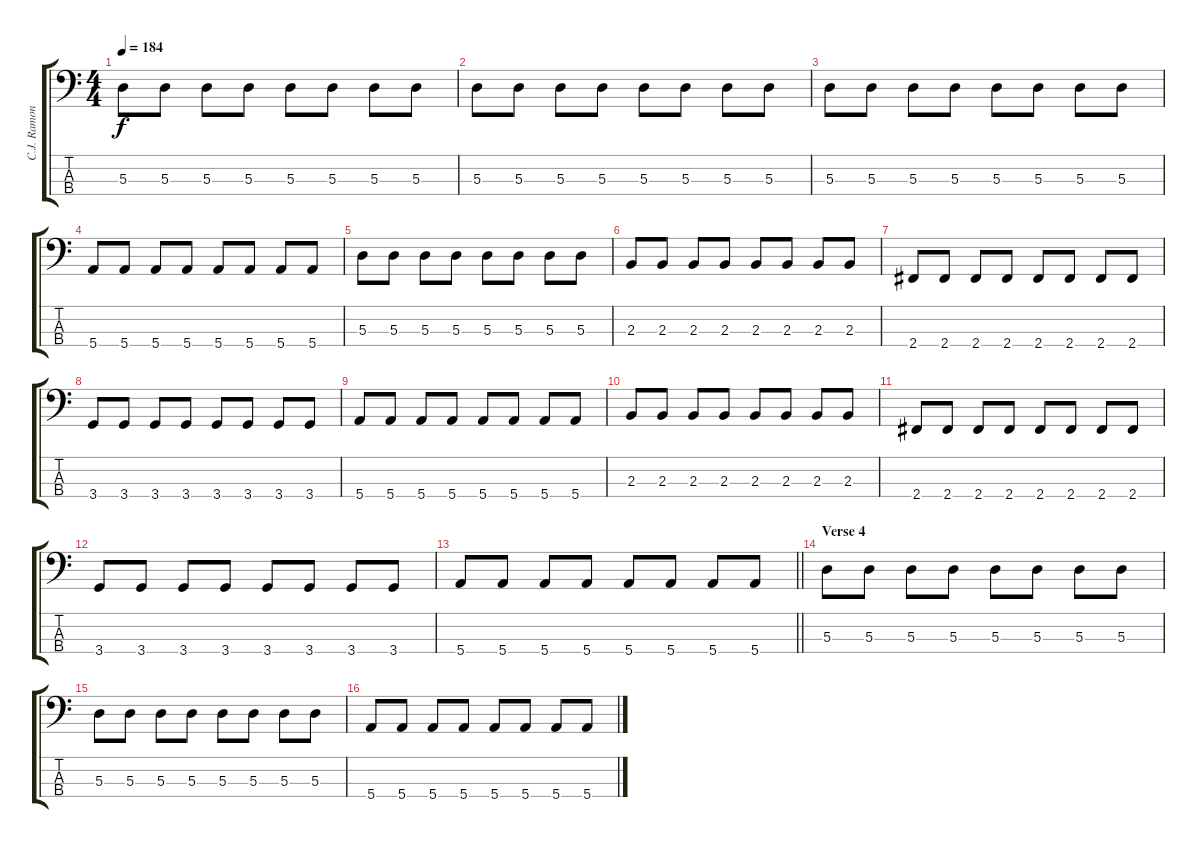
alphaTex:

\track ("C.J. Ramone" "C.J. Ramon") {instrument electricbasspick}
\staff {score tabs}
\tuning (G2 D2 A1 E1) {hide}
\ts (4 4)
\tempo 184
\clef f4
\ks c
5.3.8{dy f} 5.3.8 5.3.8 5.3.8 5.3.8 5.3.8 5.3.8 5.3.8 |
5.3.8 5.3.8 5.3.8 5.3.8 5.3.8 5.3.8 5.3.8 5.3.8 |
5.3.8 5.3.8 5.3.8 5.3.8 5.3.8 5.3.8 5.3.8 5.3.8 |
5.4.8 5.4.8 5.4.8 5.4.8 5.4.8 5.4.8 5.4.8 5.4.8 |
5.3.8 5.3.8 5.3.8 5.3.8 5.3.8 5.3.8 5.3.8 5.3.8 |
2.3.8 2.3.8 2.3.8 2.3.8 2.3.8 2.3.8 2.3.8 2.3.8 |
2.4.8 2.4.8 2.4.8 2.4.8 2.4.8 2.4.8 2.4.8 2.4.8 |
3.4.8 3.4.8 3.4.8 3.4.8 3.4.8 3.4.8 3.4.8 3.4.8 |
5.4.8 5.4.8 5.4.8 5.4.8 5.4.8 5.4.8 5.4.8 5.4.8 |
2.3.8 2.3.8 2.3.8 2.3.8 2.3.8 2.3.8 2.3.8 2.3.8 |
2.4.8 2.4.8 2.4.8 2.4.8 2.4.8 2.4.8 2.4.8 2.4.8 |
3.4.8 3.4.8 3.4.8 3.4.8 3.4.8 3.4.8 3.4.8 3.4.8 |
\barLineRight lightlight
5.4.8 5.4.8 5.4.8 5.4.8 5.4.8 5.4.8 5.4.8 5.4.8 |
\section ("" "Verse 4")
5.3.8 5.3.8 5.3.8 5.3.8 5.3.8 5.3.8 5.3.8 5.3.8 |
5.3.8 5.3.8 5.3.8 5.3.8 5.3.8 5.3.8 5.3.8 5.3.8 |
5.4.8 5.4.8 5.4.8 5.4.8 5.4.8 5.4.8 5.4.8 5.4.8
